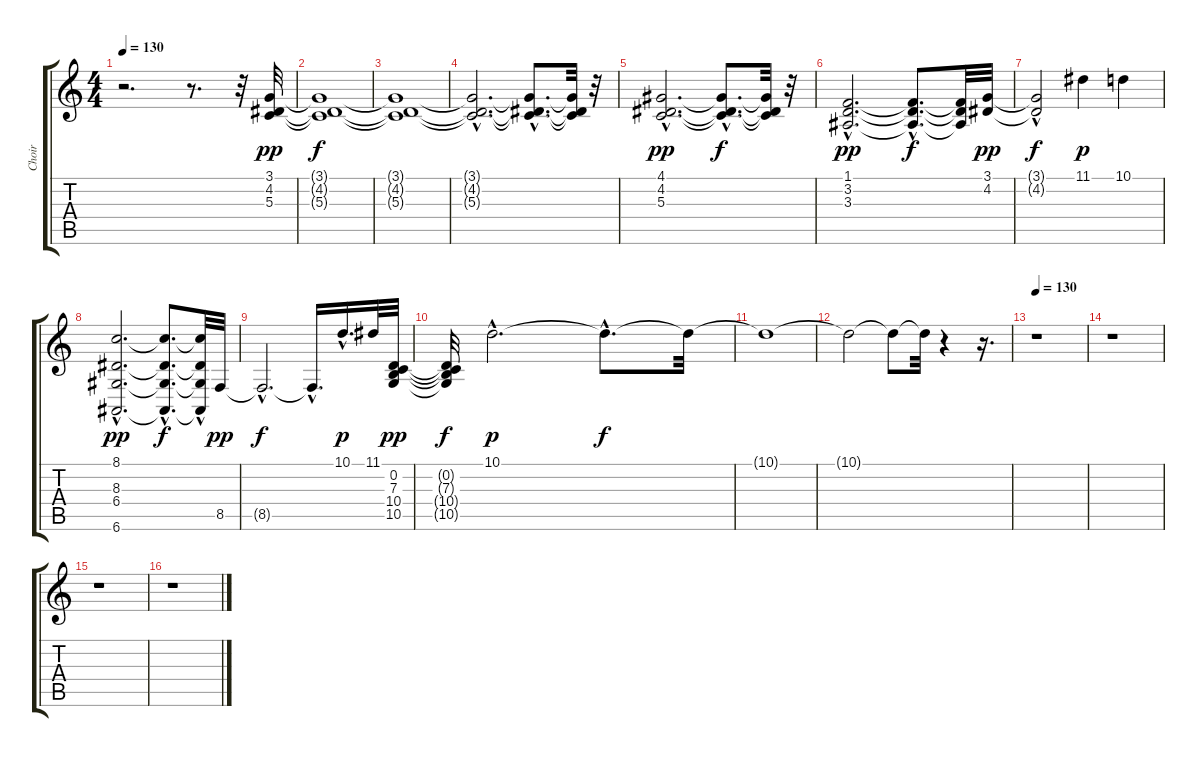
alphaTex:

\track ("Choir" "Choir") {instrument choiraahs}
\staff {score tabs}
\tuning (E4 B3 G3 D3 A2 E2) {hide}
\ts (4 4)
\tempo 130
\tempo 120
\tempo 130
\clef g2
\ks c
r.2{d dy pp instrument choiraahs} r.8{d} r.32 (3.1 4.2 5.3).32 |
(3.1{t} 4.2{t} 5.3{t}).1{dy f} |
(3.1{t} 4.2{t} 5.3{t}).1 |
(3.1{hac t} 4.2{hac t} 5.3{hac t}).2{d} (3.1{hac t} 4.2{hac t} 5.3{hac t}).8{d} (3.1{t} 4.2{t} 5.3{t}).32 r.32 |
(4.1{hac} 4.2{hac} 5.3{hac}).2{d dy pp} (4.1{hac t} 4.2{hac t} 5.3{hac t}).8{d dy f} (4.1{t} 4.2{t} 5.3{t}).32 r.32 |
(1.1{hac} 3.2{hac} 3.3{hac}).2{d dy pp} (1.1{hac t} 3.2{hac t} 3.3{hac t}).8{d dy f} (1.1{t} 3.2{t} 3.3{t}).32 (3.1 4.2).32{dy pp} |
(3.1{hac t} 4.2{hac t}).2{dy f} 11.1.4{dy p} 10.1.4 |
(8.1{hac} 8.3{hac} 6.4{hac} 6.6{hac}).2{d dy pp} (8.1{hac t} 8.3{hac t} 6.4{hac t} 6.6{hac t}).8{d dy f} (8.1{hac t} 8.3{t} 6.4{t} 6.6{t}).32 8.5.32{dy pp} |
8.5{hac t}.2{d dy f} 8.5{hac t}.16{d} 10.1{hac}.16{d dy p} 11.1.32 (0.2 7.3 10.4 10.5).32{dy pp} |
(0.2{t} 7.3{t} 10.4{t} 10.5{t}).32{dy f} 10.1{hac}.2{d dy p} 10.1{hac t}.8{d dy f} 10.1{t}.32 |
10.1{t}.1 |
10.1{t}.2 10.1{t}.8 10.1{t}.32 r.4 r.16{d} |
\tempo 130
r.1 |
r.1 |
r.1 |
r.1
